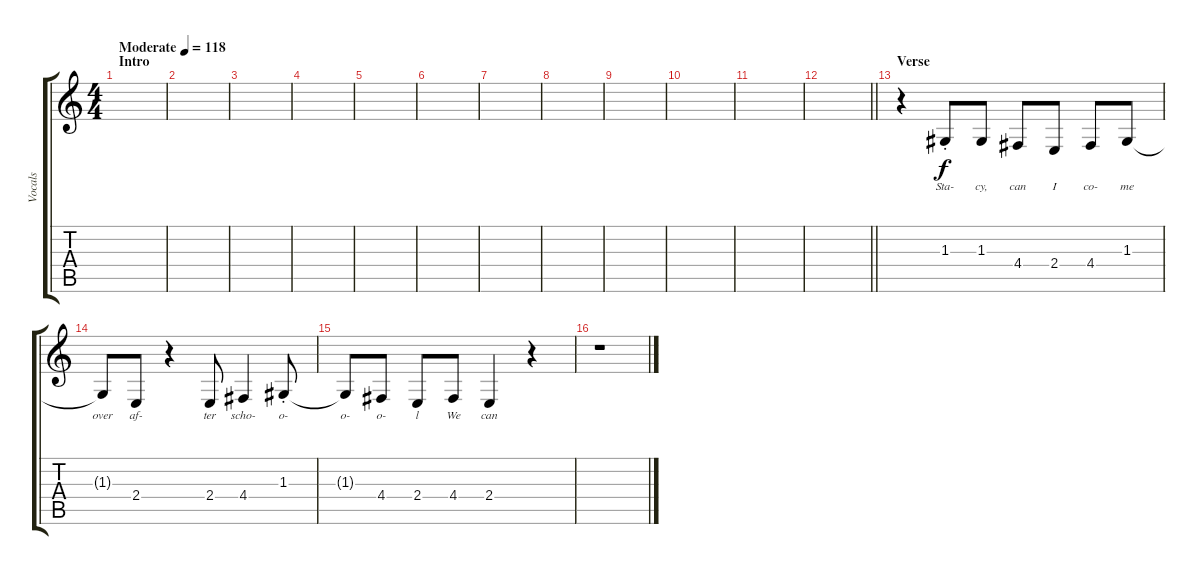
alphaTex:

\track ("Vocals" "Vocals") {instrument tenorsax}
\staff {score tabs}
\tuning (E4 B3 G3 D3 A2 E2) {hide}
\ts (4 4)
\section ("" "Intro")
\tempo (118 "Moderate")
\clef g2
\ks c
|
|
|
|
|
|
|
|
|
|
|
\barLineRight lightlight
|
\section ("" "Verse")
r.4 1.3{st}.8{lyrics (0 "Sta-") lyrics (1 "") lyrics (2 "") lyrics (3 "") lyrics (4 "")} 1.3.8{lyrics (0 "cy,") lyrics (1 "") lyrics (2 "") lyrics (3 "") lyrics (4 "")} 4.4.8{lyrics (0 "can") lyrics (1 "") lyrics (2 "") lyrics (3 "") lyrics (4 "")} 2.4.8{lyrics (0 "I") lyrics (1 "") lyrics (2 "") lyrics (3 "") lyrics (4 "")} 4.4.8{lyrics (0 "co-") lyrics (1 "") lyrics (2 "") lyrics (3 "") lyrics (4 "")} 1.3.8{lyrics (0 "me") lyrics (1 "") lyrics (2 "") lyrics (3 "") lyrics (4 "")} |
1.3{t}.8{lyrics (0 "over") lyrics (1 "") lyrics (2 "") lyrics (3 "") lyrics (4 "")} 2.4.8{lyrics (0 "af-") lyrics (1 "") lyrics (2 "") lyrics (3 "") lyrics (4 "")} r.4 2.4.8{lyrics (0 "ter") lyrics (1 "") lyrics (2 "") lyrics (3 "") lyrics (4 "")} 4.4.4{lyrics (0 "scho-") lyrics (1 "") lyrics (2 "") lyrics (3 "") lyrics (4 "")} 1.3{st}.8{lyrics (0 "o-") lyrics (1 "") lyrics (2 "") lyrics (3 "") lyrics (4 "")} |
1.3{t}.8{lyrics (0 "o-") lyrics (1 "") lyrics (2 "") lyrics (3 "") lyrics (4 "")} 4.4.8{lyrics (0 "o-") lyrics (1 "") lyrics (2 "") lyrics (3 "") lyrics (4 "")} 2.4.8{lyrics (0 "l") lyrics (1 "") lyrics (2 "") lyrics (3 "") lyrics (4 "")} 4.4.8{lyrics (0 "We") lyrics (1 "") lyrics (2 "") lyrics (3 "") lyrics (4 "")} 2.4.4{lyrics (0 "can") lyrics (1 "") lyrics (2 "") lyrics (3 "") lyrics (4 "")} r.4 |
r.1
